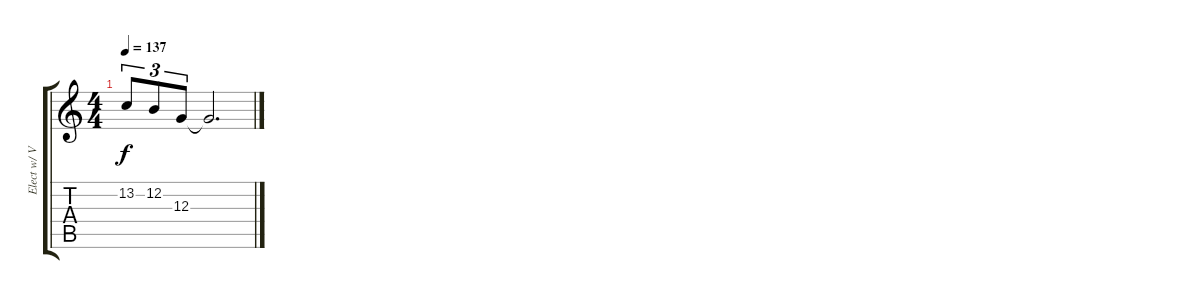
\track ("Elect w/ Vol Knob" "Elect w/ V") {instrument flute}
\staff {score tabs}
\tuning (E4 B3 G3 D3 A2 E2) {hide}
\ts (4 4)
\tempo 137
\clef g2
\ks c
13.2.8{tu (3 2) dy f} 12.2.8{tu (3 2)} 12.3.8{tu (3 2)} 12.3{t}.2{d}
